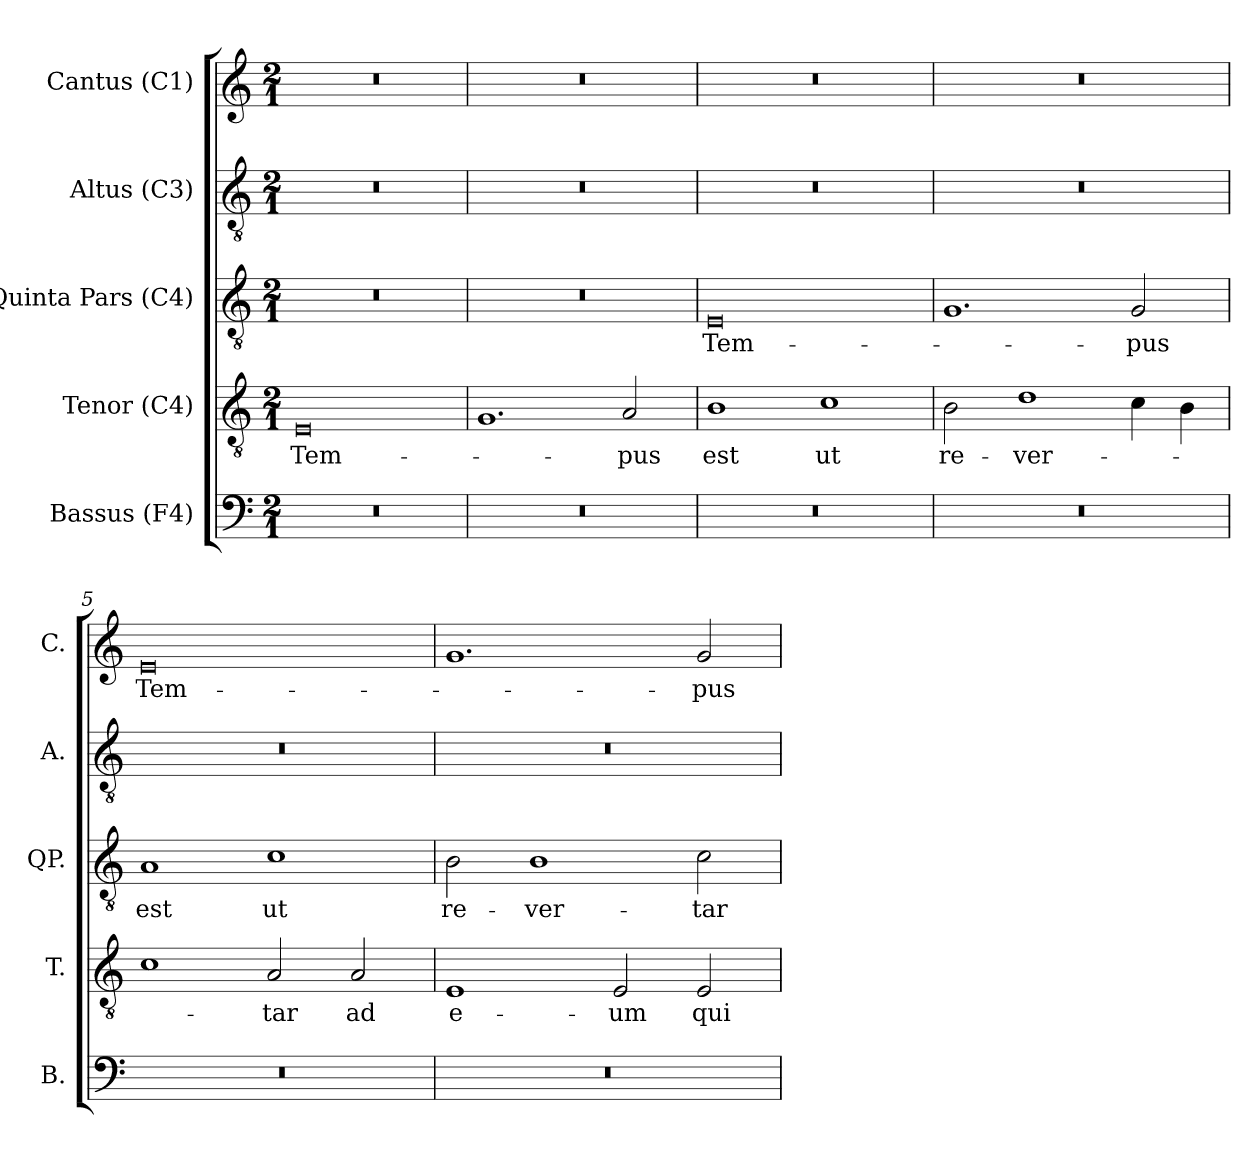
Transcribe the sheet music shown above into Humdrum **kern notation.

**kern	**kern	**text	**kern	**text	**kern	**kern	**text
*part5	*part4	*part4	*part3	*part3	*part2	*part1	*part1
*staff5	*staff4	*staff4	*staff3	*staff3	*staff2	*staff1	*staff1
*I"Bassus (F4)	*I"Tenor (C4)	*	*I"Quinta Pars (C4)	*	*I"Altus (C3)	*I"Cantus (C1)	*
*I'B.	*I'T.	*	*I'QP.	*	*I'A.	*I'C.	*
!!LO:PB:g=z
*clefF4	*clefGv2	*	*clefGv2	*	*clefGv2	*clefG2	*
*	*ITrd7c12	*	*ITrd7c12	*	*ITrd7c12	*	*
*k[]	*k[]	*	*k[]	*	*k[]	*k[]	*
*C:	*C:	*	*C:	*	*C:	*C:	*
*M2/1	*M2/1	*	*M2/1	*	*M2/1	*M2/1	*
=1	=1	=1	=1	=1	=1	=1	=1
!LO:N:vis=1	!	!	!	!	!	!	!
!	!	!LO:LY:b:color=#000000	!LO:N:vis=1	!	!LO:N:vis=1	!LO:N:vis=1	!
0r	0EEi	Tem-	0r	.	0r	0r	.
=2	=2	=2	=2	=2	=2	=2	=2
!LO:N:vis=1	!	!	!LO:N:vis=1	!	!LO:N:vis=1	!LO:N:vis=1	!
0r	1.GGi	.	0r	.	0r	0r	.
!	!	!LO:LY:b:color=#000000	!	!	!	!	!
.	2AAi/	-pus	.	.	.	.	.
=3	=3	=3	=3	=3	=3	=3	=3
!LO:N:vis=1	!	!	!	!	!	!	!
!	!	!LO:LY:b:color=#000000	!	!	!	!	!
!	!	!	!	!LO:LY:b:color=#000000	!LO:N:vis=1	!LO:N:vis=1	!
0r	1BBi	est	0EEi	Tem-	0r	0r	.
!	!	!LO:LY:b:color=#000000	!	!	!	!	!
.	1Ci	ut	.	.	.	.	.
=4	=4	=4	=4	=4	=4	=4	=4
!LO:N:vis=1	!	!	!	!	!	!	!
!	!	!LO:LY:b:color=#000000	!	!	!LO:N:vis=1	!LO:N:vis=1	!
0r	2BBi\	re-	1.GGi	.	0r	0r	.
!	!	!LO:LY:b:color=#000000	!	!	!	!	!
.	1Di	-ver-	.	.	.	.	.
!	!	!	!	!LO:LY:b:color=#000000	!	!	!
.	4Ci\	.	2GGi/	-pus	.	.	.
.	4BBi\	.	.	.	.	.	.
=5	=5	=5	=5	=5	=5	=5	=5
!LO:N:vis=1	!	!	!	!	!	!	!
!	!	!	!	!LO:LY:b:color=#000000	!LO:N:vis=1	!	!
!	!	!	!	!	!	!	!LO:LY:b:color=#000000
0r	1Ci	.	1AAi	est	0r	0ei	Tem-
!	!	!LO:LY:b:color=#000000	!	!	!	!	!
!	!	!	!	!LO:LY:b:color=#000000	!	!	!
.	2AAi/	-tar	1Ci	ut	.	.	.
!	!	!LO:LY:b:color=#000000	!	!	!	!	!
.	2AAi/	ad	.	.	.	.	.
!!LO:LB:g=z
=6	=6	=6	=6	=6	=6	=6	=6
!LO:N:vis=1	!	!	!	!	!	!	!
!	!	!LO:LY:b:color=#000000	!	!	!	!	!
!	!	!	!	!LO:LY:b:color=#000000	!LO:N:vis=1	!	!
0r	1EEi	e-	2BBi\	re-	0r	1.gi	.
!	!	!	!	!LO:LY:b:color=#000000	!	!	!
.	.	.	1BBi	-ver-	.	.	.
!	!	!LO:LY:b:color=#000000	!	!	!	!	!
.	2EEi/	-um	.	.	.	.	.
!	!	!LO:LY:b:color=#000000	!	!	!	!	!
!	!	!	!	!LO:LY:b:color=#000000	!	!	!
!	!	!	!	!	!	!	!LO:LY:b:color=#000000
.	2EEi/	qui	2Ci\	-tar	.	2gi/	-pus
=	=	=	=	=	=	=	=
*-	*-	*-	*-	*-	*-	*-	*-
